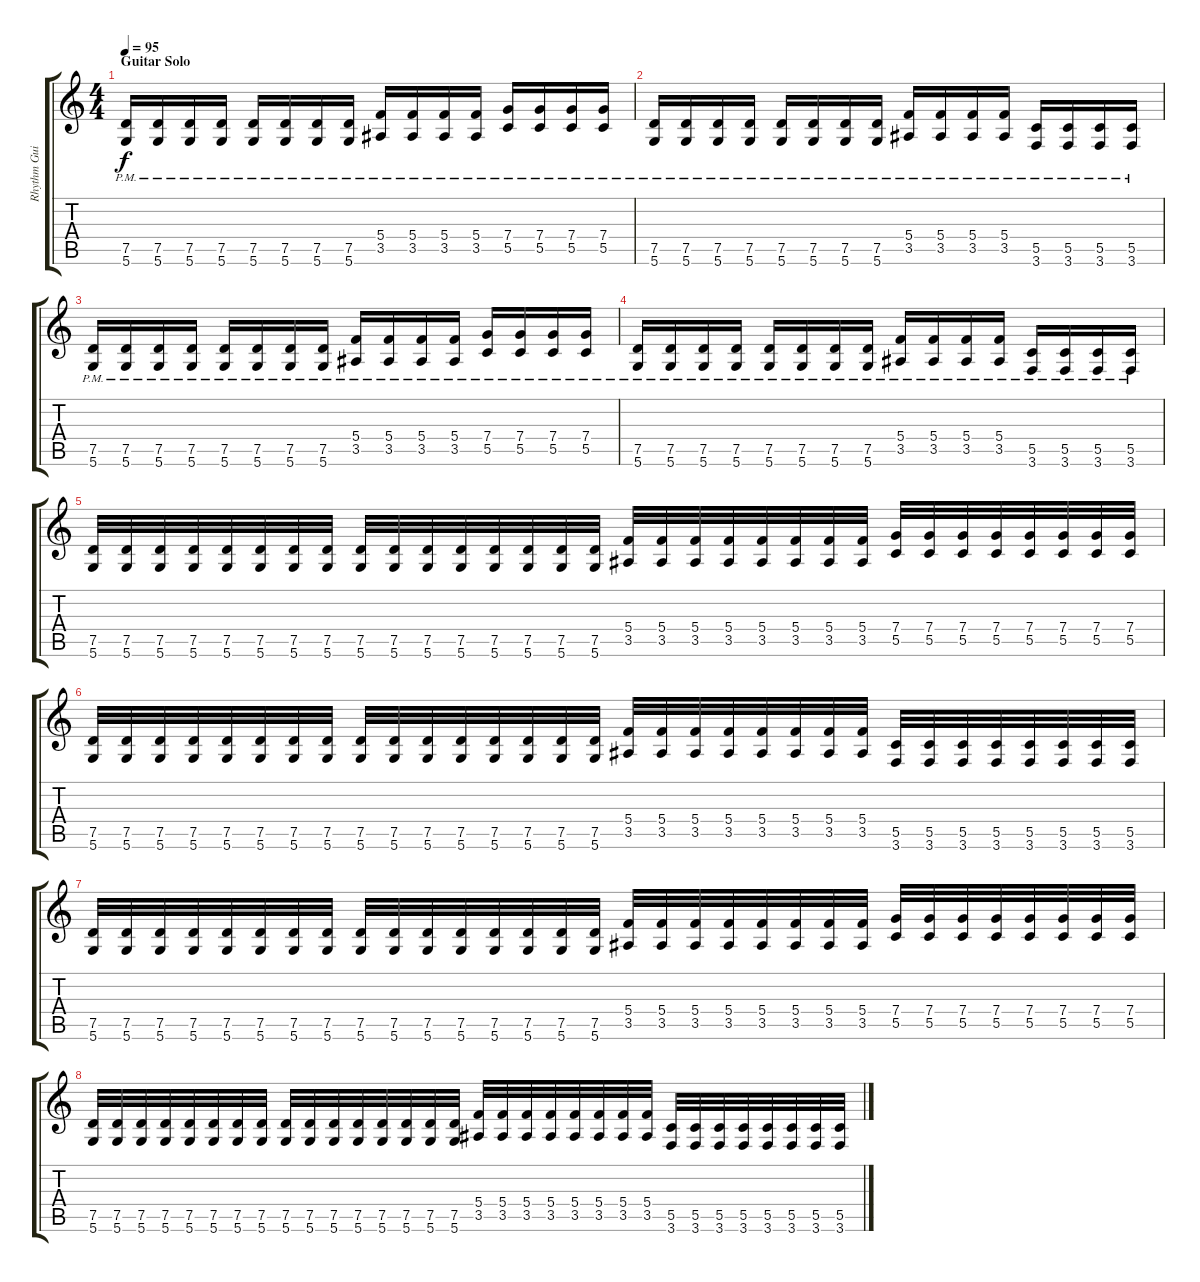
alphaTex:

\track ("Rhythm Guitar" "Rhythm Gui") {instrument overdrivenguitar}
\staff {score tabs}
\tuning (D4 A3 F3 C3 G2 D2) {hide}
\ts (4 4)
\section ("" "Guitar Solo")
\tempo 95
\clef g2
\ks c
(7.5{pm} 5.6).16{dy f} (7.5{pm} 5.6).16 (7.5{pm} 5.6).16 (7.5{pm} 5.6).16 (7.5{pm} 5.6).16 (7.5{pm} 5.6).16 (7.5{pm} 5.6).16 (7.5{pm} 5.6).16 (5.4{pm} 3.5).16 (5.4{pm} 3.5).16 (5.4{pm} 3.5).16 (5.4{pm} 3.5).16 (7.4{pm} 5.5).16 (7.4{pm} 5.5).16 (7.4{pm} 5.5).16 (7.4{pm} 5.5).16 |
(7.5{pm} 5.6).16 (7.5{pm} 5.6).16 (7.5{pm} 5.6).16 (7.5{pm} 5.6).16 (7.5{pm} 5.6).16 (7.5{pm} 5.6).16 (7.5{pm} 5.6).16 (7.5{pm} 5.6).16 (5.4{pm} 3.5).16 (5.4{pm} 3.5).16 (5.4{pm} 3.5).16 (5.4{pm} 3.5).16 (5.5{pm} 3.6).16 (5.5{pm} 3.6).16 (5.5{pm} 3.6).16 (5.5{pm} 3.6).16 |
(7.5{pm} 5.6).16 (7.5{pm} 5.6).16 (7.5{pm} 5.6).16 (7.5{pm} 5.6).16 (7.5{pm} 5.6).16 (7.5{pm} 5.6).16 (7.5{pm} 5.6).16 (7.5{pm} 5.6).16 (5.4{pm} 3.5).16 (5.4{pm} 3.5).16 (5.4{pm} 3.5).16 (5.4{pm} 3.5).16 (7.4{pm} 5.5).16 (7.4{pm} 5.5).16 (7.4{pm} 5.5).16 (7.4{pm} 5.5).16 |
(7.5{pm} 5.6).16 (7.5{pm} 5.6).16 (7.5{pm} 5.6).16 (7.5{pm} 5.6).16 (7.5{pm} 5.6).16 (7.5{pm} 5.6).16 (7.5{pm} 5.6).16 (7.5{pm} 5.6).16 (5.4{pm} 3.5).16 (5.4{pm} 3.5).16 (5.4{pm} 3.5).16 (5.4{pm} 3.5).16 (5.5{pm} 3.6).16 (5.5{pm} 3.6).16 (5.5{pm} 3.6).16 (5.5{pm} 3.6).16 |
(7.5 5.6).32 (7.5 5.6).32 (7.5 5.6).32 (7.5 5.6).32 (7.5 5.6).32 (7.5 5.6).32 (7.5 5.6).32 (7.5 5.6).32 (7.5 5.6).32 (7.5 5.6).32 (7.5 5.6).32 (7.5 5.6).32 (7.5 5.6).32 (7.5 5.6).32 (7.5 5.6).32 (7.5 5.6).32 (5.4 3.5).32 (5.4 3.5).32 (5.4 3.5).32 (5.4 3.5).32 (5.4 3.5).32 (5.4 3.5).32 (5.4 3.5).32 (5.4 3.5).32 (7.4 5.5).32 (7.4 5.5).32 (7.4 5.5).32 (7.4 5.5).32 (7.4 5.5).32 (7.4 5.5).32 (7.4 5.5).32 (7.4 5.5).32 |
(7.5 5.6).32 (7.5 5.6).32 (7.5 5.6).32 (7.5 5.6).32 (7.5 5.6).32 (7.5 5.6).32 (7.5 5.6).32 (7.5 5.6).32 (7.5 5.6).32 (7.5 5.6).32 (7.5 5.6).32 (7.5 5.6).32 (7.5 5.6).32 (7.5 5.6).32 (7.5 5.6).32 (7.5 5.6).32 (5.4 3.5).32 (5.4 3.5).32 (5.4 3.5).32 (5.4 3.5).32 (5.4 3.5).32 (5.4 3.5).32 (5.4 3.5).32 (5.4 3.5).32 (5.5 3.6).32 (5.5 3.6).32 (5.5 3.6).32 (5.5 3.6).32 (5.5 3.6).32 (5.5 3.6).32 (5.5 3.6).32 (5.5 3.6).32 |
(7.5 5.6).32 (7.5 5.6).32 (7.5 5.6).32 (7.5 5.6).32 (7.5 5.6).32 (7.5 5.6).32 (7.5 5.6).32 (7.5 5.6).32 (7.5 5.6).32 (7.5 5.6).32 (7.5 5.6).32 (7.5 5.6).32 (7.5 5.6).32 (7.5 5.6).32 (7.5 5.6).32 (7.5 5.6).32 (5.4 3.5).32 (5.4 3.5).32 (5.4 3.5).32 (5.4 3.5).32 (5.4 3.5).32 (5.4 3.5).32 (5.4 3.5).32 (5.4 3.5).32 (7.4 5.5).32 (7.4 5.5).32 (7.4 5.5).32 (7.4 5.5).32 (7.4 5.5).32 (7.4 5.5).32 (7.4 5.5).32 (7.4 5.5).32 |
(7.5 5.6).32 (7.5 5.6).32 (7.5 5.6).32 (7.5 5.6).32 (7.5 5.6).32 (7.5 5.6).32 (7.5 5.6).32 (7.5 5.6).32 (7.5 5.6).32 (7.5 5.6).32 (7.5 5.6).32 (7.5 5.6).32 (7.5 5.6).32 (7.5 5.6).32 (7.5 5.6).32 (7.5 5.6).32 (5.4 3.5).32 (5.4 3.5).32 (5.4 3.5).32 (5.4 3.5).32 (5.4 3.5).32 (5.4 3.5).32 (5.4 3.5).32 (5.4 3.5).32 (5.5 3.6).32 (5.5 3.6).32 (5.5 3.6).32 (5.5 3.6).32 (5.5 3.6).32 (5.5 3.6).32 (5.5 3.6).32 (5.5 3.6).32
